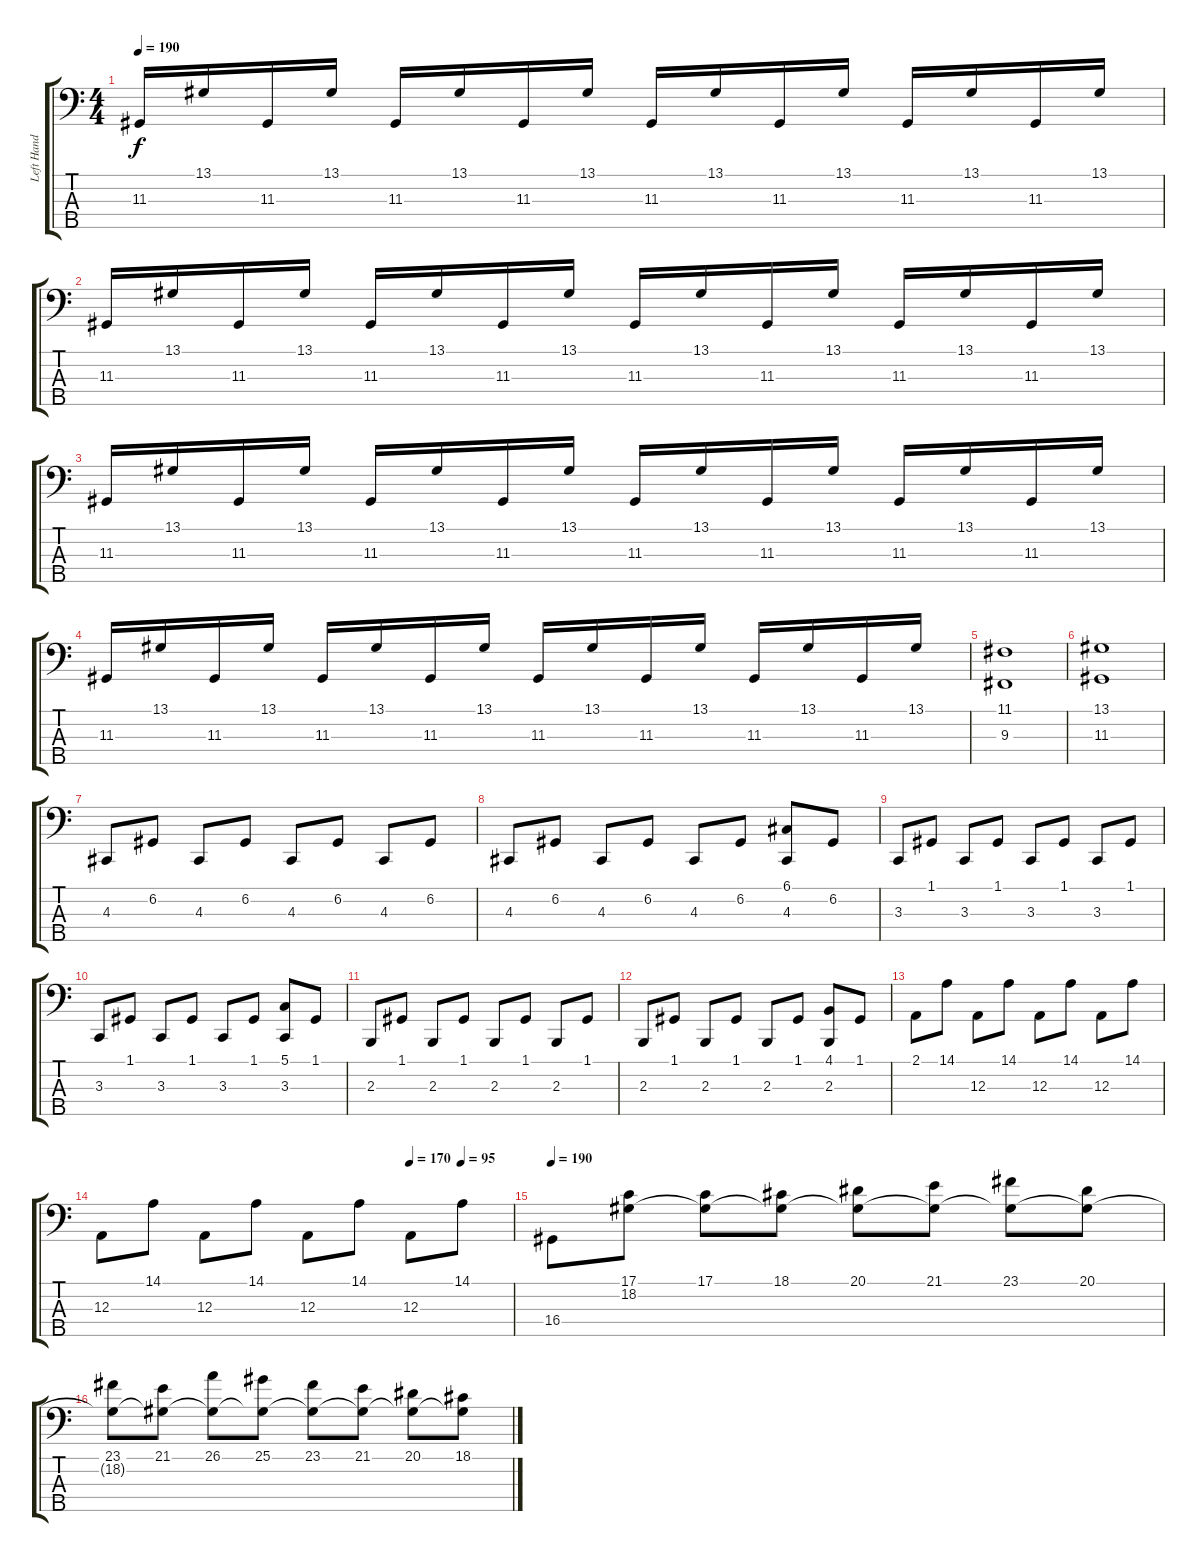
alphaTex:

\track ("Left Hand" "Left Hand") {instrument acousticgrandpiano}
\staff {score tabs}
\tuning (G2 D2 A1 E1 B0) {hide}
\ts (4 4)
\tempo 190
\clef f4
\ks c
11.3.16{dy f} 13.1.16 11.3.16 13.1.16 11.3.16 13.1.16 11.3.16 13.1.16 11.3.16 13.1.16 11.3.16 13.1.16 11.3.16 13.1.16 11.3.16 13.1.16 |
11.3.16 13.1.16 11.3.16 13.1.16 11.3.16 13.1.16 11.3.16 13.1.16 11.3.16 13.1.16 11.3.16 13.1.16 11.3.16 13.1.16 11.3.16 13.1.16 |
11.3.16 13.1.16 11.3.16 13.1.16 11.3.16 13.1.16 11.3.16 13.1.16 11.3.16 13.1.16 11.3.16 13.1.16 11.3.16 13.1.16 11.3.16 13.1.16 |
11.3.16 13.1.16 11.3.16 13.1.16 11.3.16 13.1.16 11.3.16 13.1.16 11.3.16 13.1.16 11.3.16 13.1.16 11.3.16 13.1.16 11.3.16 13.1.16 |
(11.1 9.3).1 |
(13.1 11.3).1 |
4.3.8 6.2.8 4.3.8 6.2.8 4.3.8 6.2.8 4.3.8 6.2.8 |
4.3.8 6.2.8 4.3.8 6.2.8 4.3.8 6.2.8 (6.1 4.3).8 6.2.8 |
3.3.8 1.1.8 3.3.8 1.1.8 3.3.8 1.1.8 3.3.8 1.1.8 |
3.3.8 1.1.8 3.3.8 1.1.8 3.3.8 1.1.8 (5.1 3.3).8 1.1.8 |
2.3.8 1.1.8 2.3.8 1.1.8 2.3.8 1.1.8 2.3.8 1.1.8 |
2.3.8 1.1.8 2.3.8 1.1.8 2.3.8 1.1.8 (4.1 2.3).8 1.1.8 |
2.1.8 14.1.8 12.3.8 14.1.8 12.3.8 14.1.8 12.3.8 14.1.8 |
\tempo (170 0.75)
\tempo (95 0.875)
12.3.8 14.1.8 12.3.8 14.1.8 12.3.8 14.1.8 12.3.8 14.1.8 |
\tempo 190
16.4.8 (17.1 18.2).8 (17.1 18.2{t}).8 (18.1 18.2{t}).8 (20.1 18.2{t}).8 (21.1 18.2{t}).8 (23.1 18.2{t}).8 (20.1 18.2{t}).8 |
(23.1 18.2{t}).8 (21.1 18.2{t}).8 (26.1 18.2{t}).8 (25.1 18.2{t}).8 (23.1 18.2{t}).8 (21.1 18.2{t}).8 (20.1 18.2{t}).8 (18.1 18.2{t}).8
